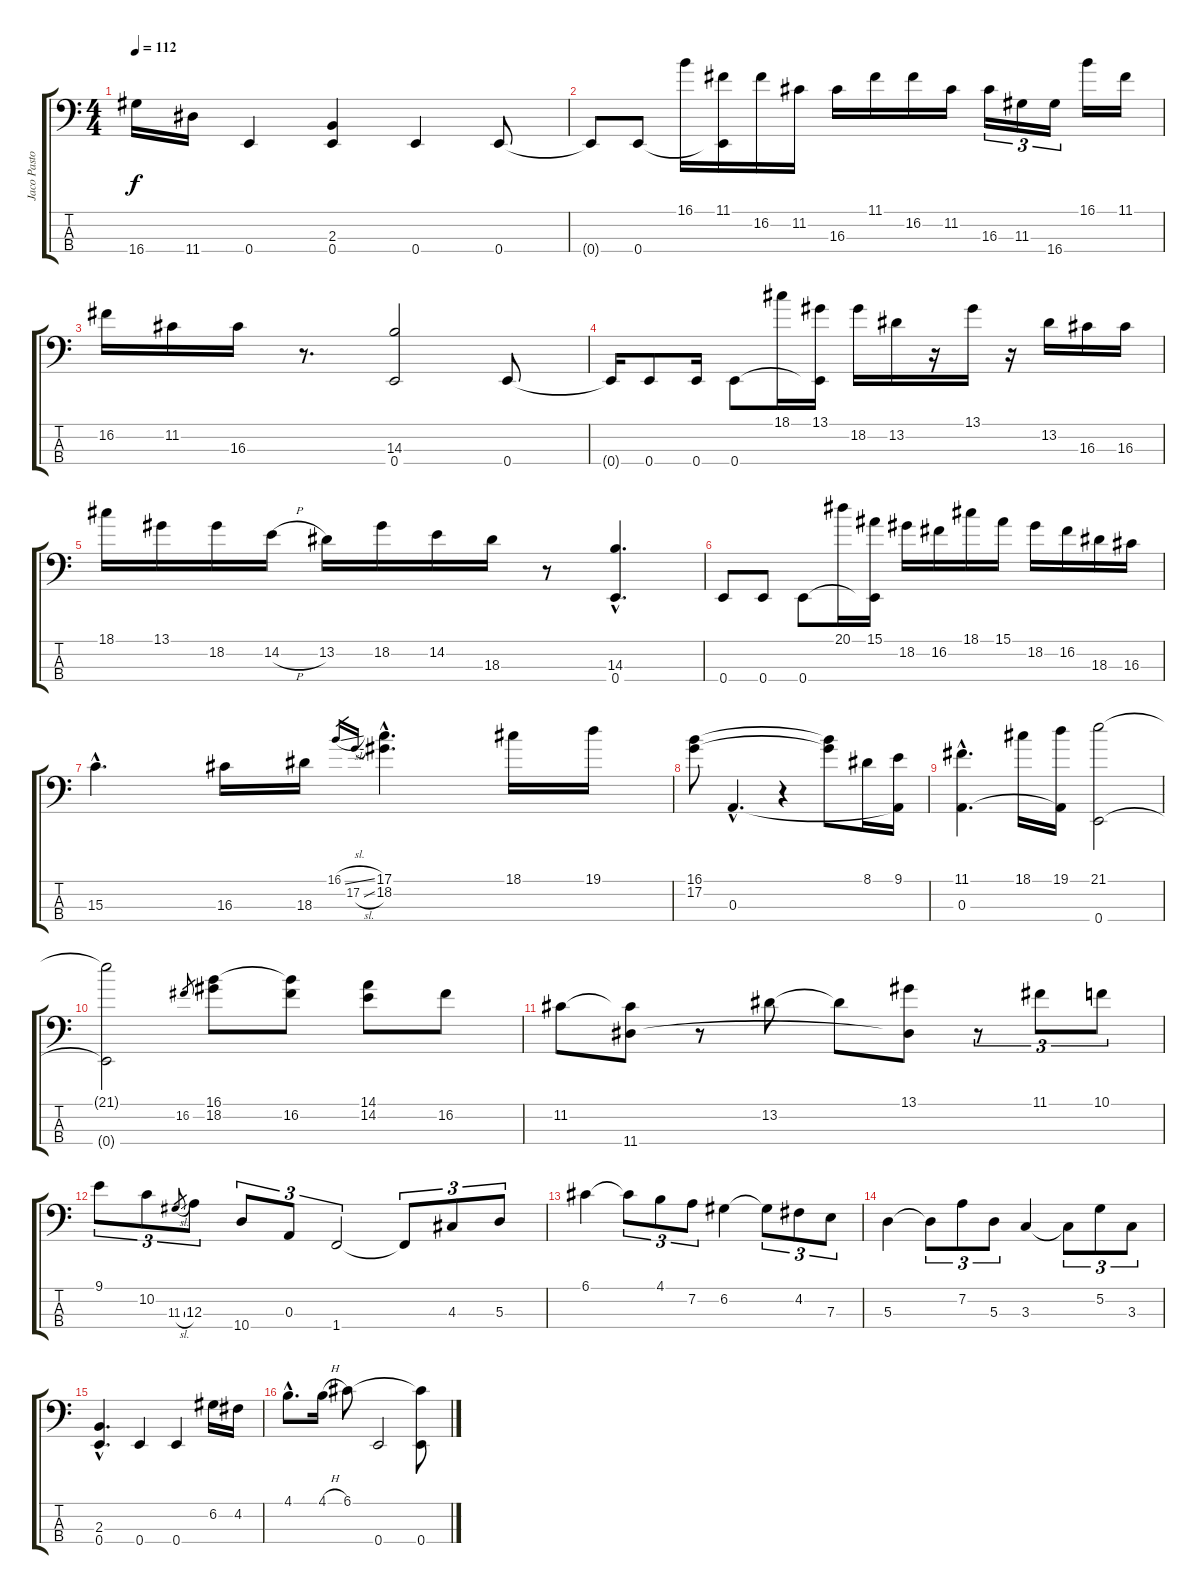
\track ("Jaco Pastorius" "Jaco Pasto") {instrument fretlessbass}
\staff {score tabs}
\tuning (G2 D2 A1 E1) {hide}
\ts (4 4)
\tempo 112
\clef f4
\ks c
16.4.16{dy f} 11.4.16 0.4.4 (2.3 0.4).4 0.4.4 0.4.8 |
0.4{t}.8 0.4.8 16.1.16 (11.1 0.4{t}).16 16.2.16 11.2.16 16.3.16 11.1.16 16.2.16 11.2.16 16.3.16{tu (3 2)} 11.3.16{tu (3 2)} 16.4.16{tu (3 2)} 16.1.16 11.1.16 |
16.2.16 11.2.16 16.3.16 r.8{d} (14.3 0.4).2 0.4.8 |
0.4{t}.16 0.4.8 0.4.16 0.4.8 18.1.16 (13.1 0.4{t}).16 18.2.16 13.2.16 r.16 13.1.16 r.16 13.2.16 16.3.16 16.3.16 |
18.1.16 13.1.16 18.2.16 14.2{h}.16 13.2.16 18.2.16 14.2.16 18.3.16 r.8 (14.3{hac} 0.4{hac}).4{d} |
0.4.8 0.4.8 0.4.8 20.1.16 (15.1 0.4{t}).16 18.2.16 16.2.16 18.1.16 15.1.16 18.2.16 16.2.16 18.3.16 16.3.16 |
15.3{hac}.4{d} 16.3.16 18.3.16 16.1{sl}.16{gr} 17.2{sl}.16{gr} (17.1{hac} 18.2{hac}).4{d} 18.1.16 19.1.16 |
(16.1 17.2).8 0.3{hac}.4{d} r.4 (16.1{t} 17.2{t}).8 8.1.16 (9.1 0.3{t}).16 |
(11.1{hac} 0.3{hac}).4{d} 18.1.16 (19.1 0.3{t}).16 (21.1 0.4).2 |
(21.1{t} 0.4{t}).2 16.2.8{gr} (16.1 18.2).8 (16.1{t} 16.2).8 (14.1 14.2).8 16.2.8 |
11.2.8 (11.2{t} 11.4).8 r.8 13.2.8 13.2{t}.8 (13.1 11.4{t}).8 r.8{tu (3 2)} 11.1.8{tu (3 2)} 10.1.8{tu (3 2)} |
9.1.8{tu (3 2)} 10.2.8{tu (3 2)} 11.3{sl}.8{gr} 12.3.8{tu (3 2)} 10.4.8{tu (3 2)} 0.3.8{tu (3 2)} 1.4.2{tu (3 2)} 1.4{t}.8{tu (3 2)} 4.3.8{tu (3 2)} 5.3.8{tu (3 2)} |
6.1.4 6.1{t}.8{tu (3 2)} 4.1.8{tu (3 2)} 7.2.8{tu (3 2)} 6.2.4 6.2{t}.8{tu (3 2)} 4.2.8{tu (3 2)} 7.3.8{tu (3 2)} |
5.3.4 5.3{t}.8{tu (3 2)} 7.2.8{tu (3 2)} 5.3.8{tu (3 2)} 3.3.4 3.3{t}.8{tu (3 2)} 5.2.8{tu (3 2)} 3.3.8{tu (3 2)} |
(2.3{hac} 0.4{hac}).4{d} 0.4.4 0.4.4 6.2.16 4.2.16 |
4.1{hac}.8{d} 4.1{h}.16 6.1.8 0.4.2 (6.1{t} 0.4).8
